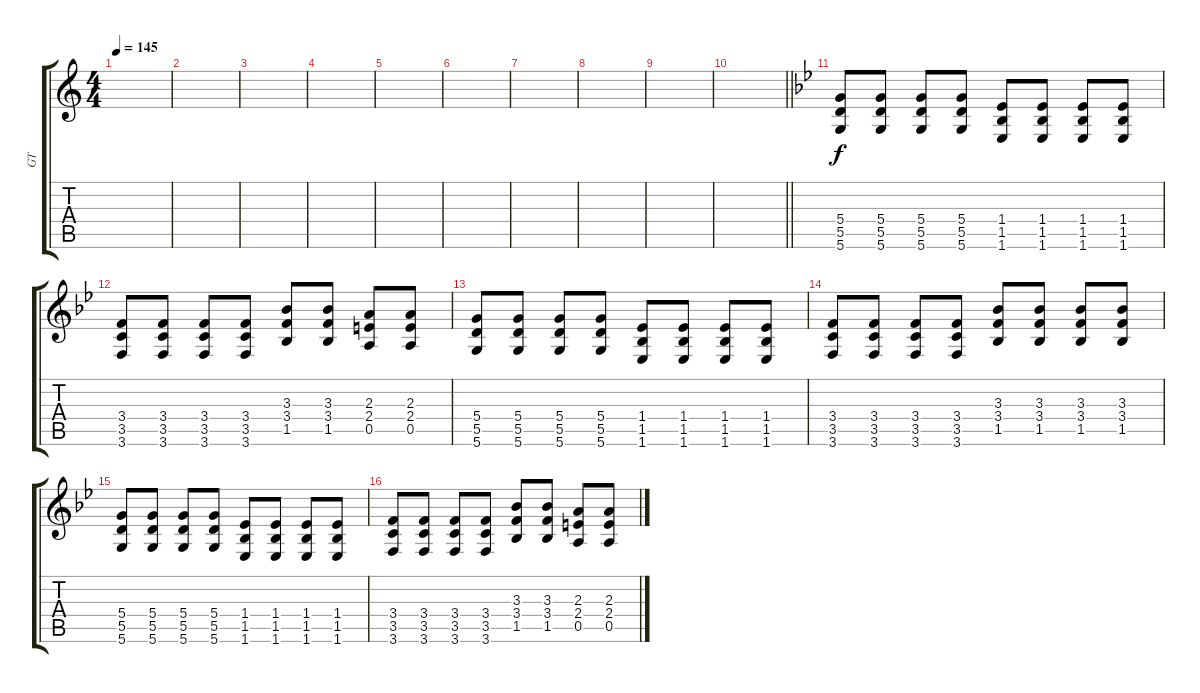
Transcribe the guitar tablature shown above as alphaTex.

\track ("GT" "GT") {instrument distortionguitar}
\staff {score tabs}
\tuning (E4 B3 G3 D3 A2 D2) {hide}
\ts (4 4)
\tempo 145
\clef g2
\ks c
|
|
|
|
|
|
|
|
|
\barLineRight lightlight
|
\ks bb
(5.4 5.5 5.6).8{dy f volume 13} (5.4 5.5 5.6).8 (5.4 5.5 5.6).8 (5.4 5.5 5.6).8 (1.4 1.5 1.6).8 (1.4 1.5 1.6).8 (1.4 1.5 1.6).8 (1.4 1.5 1.6).8 |
(3.4 3.5 3.6).8 (3.4 3.5 3.6).8 (3.4 3.5 3.6).8 (3.4 3.5 3.6).8 (3.3 3.4 1.5).8 (3.3 3.4 1.5).8 (2.3 2.4 0.5).8 (2.3 2.4 0.5).8 |
(5.4 5.5 5.6).8 (5.4 5.5 5.6).8 (5.4 5.5 5.6).8 (5.4 5.5 5.6).8 (1.4 1.5 1.6).8 (1.4 1.5 1.6).8 (1.4 1.5 1.6).8 (1.4 1.5 1.6).8 |
(3.4 3.5 3.6).8 (3.4 3.5 3.6).8 (3.4 3.5 3.6).8 (3.4 3.5 3.6).8 (3.3 3.4 1.5).8 (3.3 3.4 1.5).8 (3.3 3.4 1.5).8 (3.3 3.4 1.5).8 |
(5.4 5.5 5.6).8 (5.4 5.5 5.6).8 (5.4 5.5 5.6).8 (5.4 5.5 5.6).8 (1.4 1.5 1.6).8 (1.4 1.5 1.6).8 (1.4 1.5 1.6).8 (1.4 1.5 1.6).8 |
(3.4 3.5 3.6).8 (3.4 3.5 3.6).8 (3.4 3.5 3.6).8 (3.4 3.5 3.6).8 (3.3 3.4 1.5).8 (3.3 3.4 1.5).8 (2.3 2.4 0.5).8 (2.3 2.4 0.5).8
